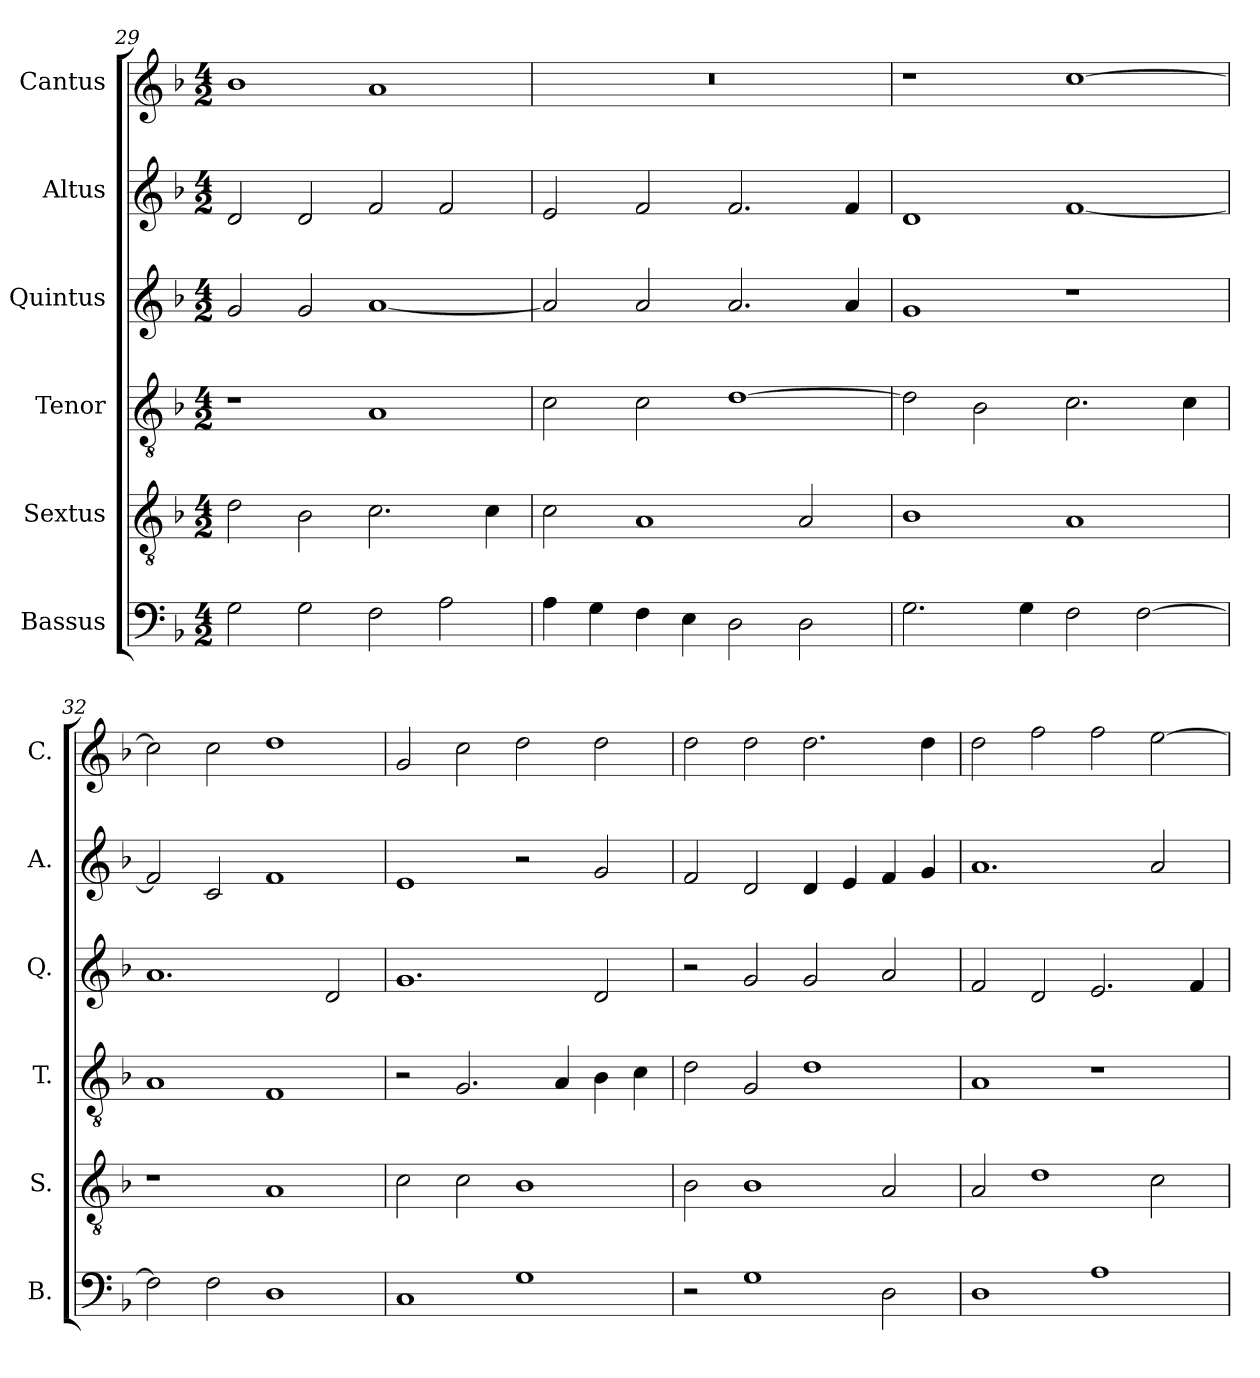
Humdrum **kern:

**kern	**kern	**kern	**kern	**kern	**kern
*part6	*part5	*part4	*part3	*part2	*part1
*staff6	*staff5	*staff4	*staff3	*staff2	*staff1
*I"Bassus	*I"Sextus	*I"Tenor	*I"Quintus	*I"Altus	*I"Cantus
*I'B.	*I'S.	*I'T.	*I'Q.	*I'A.	*I'C.
*clefF4	*clefGv2	*clefGv2	*clefG2	*clefG2	*clefG2
*k[b-]	*k[b-]	*k[b-]	*k[b-]	*k[b-]	*k[b-]
*M4/2	*M4/2	*M4/2	*M4/2	*M4/2	*M4/2
=29	=29	=29	=29	=29	=29
2G\	2d\	1r	2g/	2d/	1b-
2G\	2B-\	.	2g/	2d/	.
2F\	2.c\	1A	[1a	2f/	1a
2A\	.	.	.	2f/	.
.	4c\	.	.	.	.
=30	=30	=30	=30	=30	=30
4A\	2c\	2c\	2a/]	2e/	0r
4G\	.	.	.	.	.
4F\	1A	2c\	2a/	2f/	.
4E\	.	.	.	.	.
2D\	.	[1d	2.a/	2.f/	.
2D\	2A/	.	.	.	.
.	.	.	4a/	4f/	.
=31	=31	=31	=31	=31	=31
2.G\	1B-	2d\]	1g	1d	1r
.	.	2B-\	.	.	.
4G\	.	.	.	.	.
2F\	1A	2.c\	1r	[1f	[1cc
[2F\	.	.	.	.	.
.	.	4c\	.	.	.
=32	=32	=32	=32	=32	=32
2F\]	1r	1A	1.a	2f/]	2cc\]
2F\	.	.	.	2c/	2cc\
1D	1A	1F	.	1f	1dd
.	.	.	2d/	.	.
!!LO:PB:g=z
=33	=33	=33	=33	=33	=33
1C	2c\	2r	1.g	1e	2g/
.	2c\	2.G/	.	.	2cc\
1G	1B-	.	.	2r	2dd\
.	.	4A/	.	.	.
.	.	4B-\	2d/	2g/	2dd\
.	.	4c\	.	.	.
=34	=34	=34	=34	=34	=34
2r	2B-\	2d\	2r	2f/	2dd\
1G	1B-	2G/	2g/	2d/	2dd\
.	.	1d	2g/	4d/	2.dd\
.	.	.	.	4e/	.
2D\	2A/	.	2a/	4f/	.
.	.	.	.	4g/	4dd\
=35	=35	=35	=35	=35	=35
1D	2A/	1A	2f/	1.a	2dd\
.	1d	.	2d/	.	2ff\
1A	.	1r	2.e/	.	2ff\
.	2c\	.	.	2a/	[2ee\
.	.	.	4f/	.	.
=	=	=	=	=	=
*-	*-	*-	*-	*-	*-
